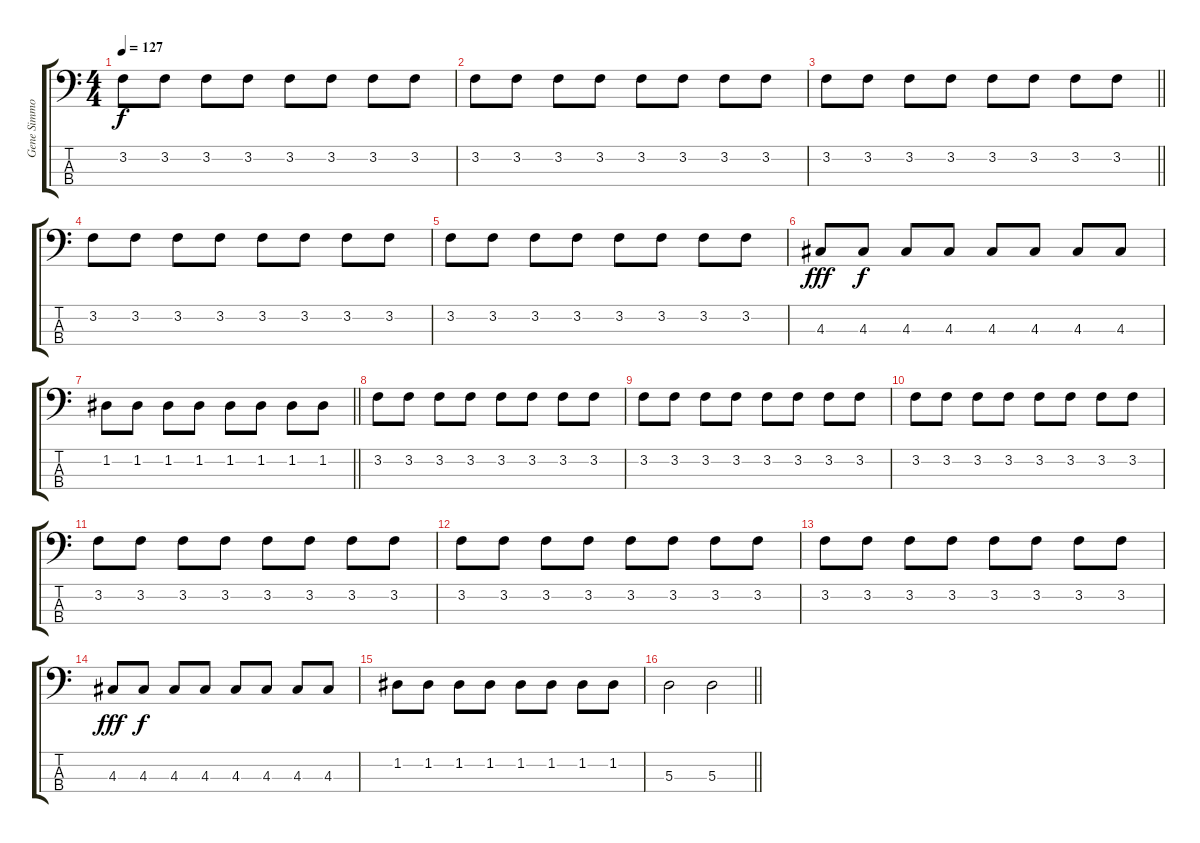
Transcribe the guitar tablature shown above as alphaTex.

\track ("Gene Simmons - Baixo" "Gene Simmo") {instrument electricbasspick}
\staff {score tabs}
\tuning (G2 D2 A1 E1) {hide}
\ts (4 4)
\tempo 127
\clef f4
\ks c
3.2.8{dy f} 3.2.8 3.2.8 3.2.8 3.2.8 3.2.8 3.2.8 3.2.8 |
3.2.8 3.2.8 3.2.8 3.2.8 3.2.8 3.2.8 3.2.8 3.2.8 |
\barLineRight lightlight
3.2.8 3.2.8 3.2.8 3.2.8 3.2.8 3.2.8 3.2.8 3.2.8 |
3.2.8 3.2.8 3.2.8 3.2.8 3.2.8 3.2.8 3.2.8 3.2.8 |
3.2.8 3.2.8 3.2.8 3.2.8 3.2.8 3.2.8 3.2.8 3.2.8 |
4.3.8{dy fff} 4.3.8{dy f} 4.3.8 4.3.8 4.3.8 4.3.8 4.3.8 4.3.8 |
\barLineRight lightlight
1.2.8 1.2.8 1.2.8 1.2.8 1.2.8 1.2.8 1.2.8 1.2.8 |
3.2.8 3.2.8 3.2.8 3.2.8 3.2.8 3.2.8 3.2.8 3.2.8 |
3.2.8 3.2.8 3.2.8 3.2.8 3.2.8 3.2.8 3.2.8 3.2.8 |
3.2.8 3.2.8 3.2.8 3.2.8 3.2.8 3.2.8 3.2.8 3.2.8 |
3.2.8 3.2.8 3.2.8 3.2.8 3.2.8 3.2.8 3.2.8 3.2.8 |
3.2.8 3.2.8 3.2.8 3.2.8 3.2.8 3.2.8 3.2.8 3.2.8 |
3.2.8 3.2.8 3.2.8 3.2.8 3.2.8 3.2.8 3.2.8 3.2.8 |
4.3.8{dy fff} 4.3.8{dy f} 4.3.8 4.3.8 4.3.8 4.3.8 4.3.8 4.3.8 |
1.2.8 1.2.8 1.2.8 1.2.8 1.2.8 1.2.8 1.2.8 1.2.8 |
\barLineRight lightlight
5.3.2 5.3.2
